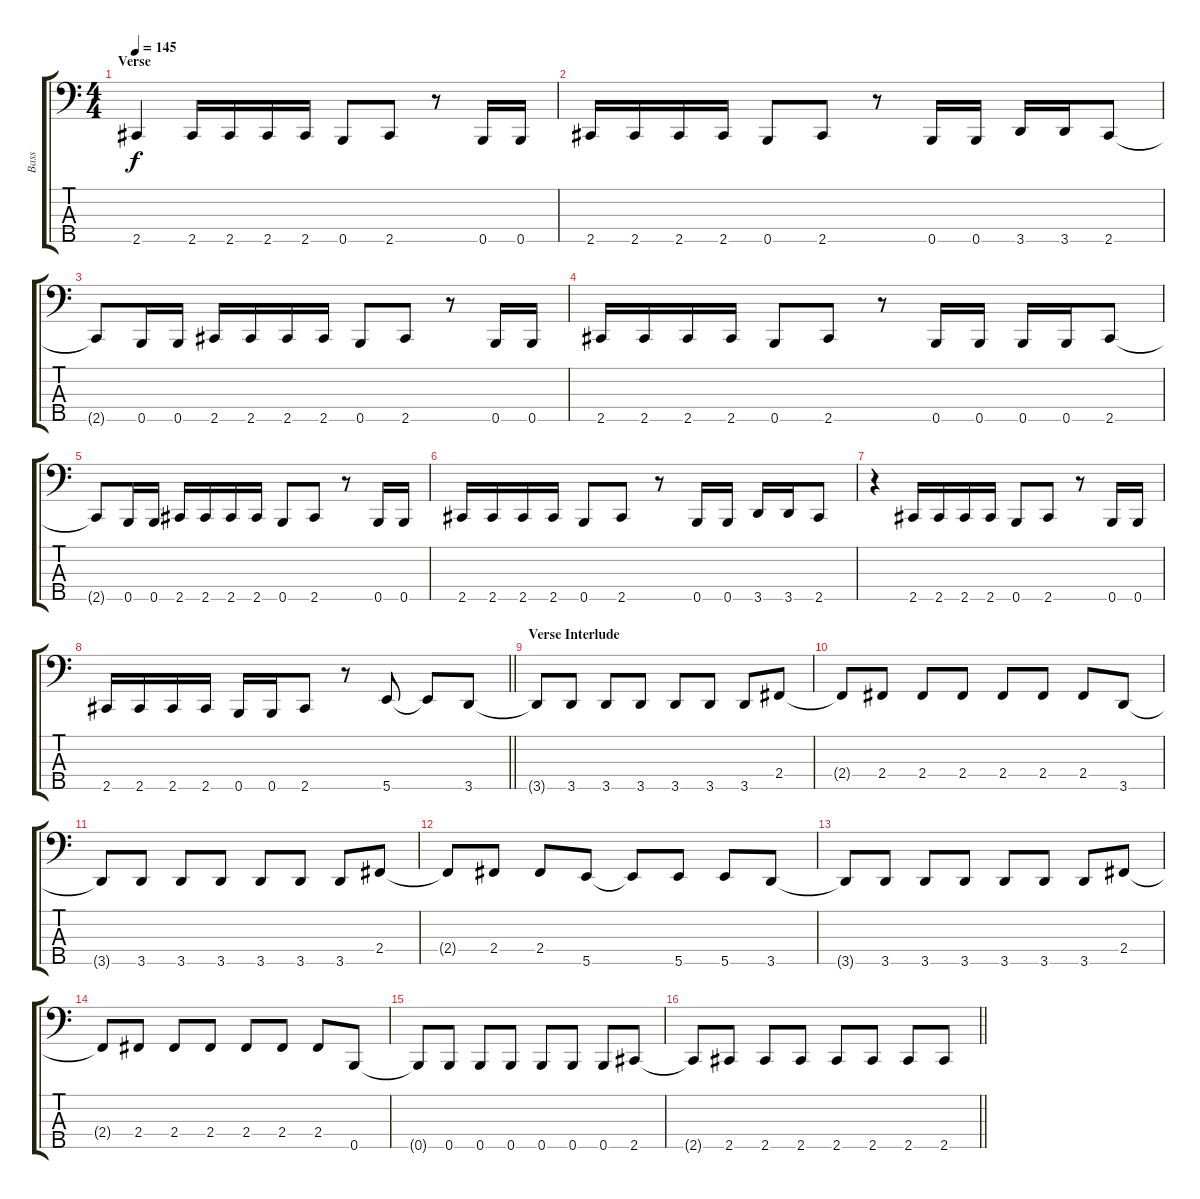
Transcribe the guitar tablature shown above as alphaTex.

\track ("Bass" "Bass") {instrument electricbassfinger}
\staff {score tabs}
\tuning (G2 D2 A1 E1 B0) {hide}
\ts (4 4)
\section ("" "Verse")
\tempo 145
\clef f4
\ks c
2.5{t}.4{dy f} 2.5.16 2.5.16 2.5.16 2.5.16 0.5.8 2.5.8 r.8 0.5.16 0.5.16 |
2.5.16 2.5.16 2.5.16 2.5.16 0.5.8 2.5.8 r.8 0.5.16 0.5.16 3.5.16 3.5.16 2.5.8 |
2.5{t}.8 0.5.16 0.5.16 2.5.16 2.5.16 2.5.16 2.5.16 0.5.8 2.5.8 r.8 0.5.16 0.5.16 |
2.5.16 2.5.16 2.5.16 2.5.16 0.5.8 2.5.8 r.8 0.5.16 0.5.16 0.5.16 0.5.16 2.5.8 |
2.5{t}.8 0.5.16 0.5.16 2.5.16 2.5.16 2.5.16 2.5.16 0.5.8 2.5.8 r.8 0.5.16 0.5.16 |
2.5.16 2.5.16 2.5.16 2.5.16 0.5.8 2.5.8 r.8 0.5.16 0.5.16 3.5.16 3.5.16 2.5.8 |
r.4 2.5.16 2.5.16 2.5.16 2.5.16 0.5.8 2.5.8 r.8 0.5.16 0.5.16 |
\barLineRight lightlight
2.5.16 2.5.16 2.5.16 2.5.16 0.5.16 0.5.16 2.5.8 r.8 5.5.8 5.5{t}.8 3.5.8 |
\section ("" "Verse Interlude")
3.5{t}.8 3.5.8 3.5.8 3.5.8 3.5.8 3.5.8 3.5.8 2.4.8 |
2.4{t}.8 2.4.8 2.4.8 2.4.8 2.4.8 2.4.8 2.4.8 3.5.8 |
3.5{t}.8 3.5.8 3.5.8 3.5.8 3.5.8 3.5.8 3.5.8 2.4.8 |
2.4{t}.8 2.4.8 2.4.8 5.5.8 5.5{t}.8 5.5.8 5.5.8 3.5.8 |
3.5{t}.8 3.5.8 3.5.8 3.5.8 3.5.8 3.5.8 3.5.8 2.4.8 |
2.4{t}.8 2.4.8 2.4.8 2.4.8 2.4.8 2.4.8 2.4.8 0.5.8 |
0.5{t}.8 0.5.8 0.5.8 0.5.8 0.5.8 0.5.8 0.5.8 2.5.8 |
\barLineRight lightlight
2.5{t}.8 2.5.8 2.5.8 2.5.8 2.5.8 2.5.8 2.5.8 2.5.8
